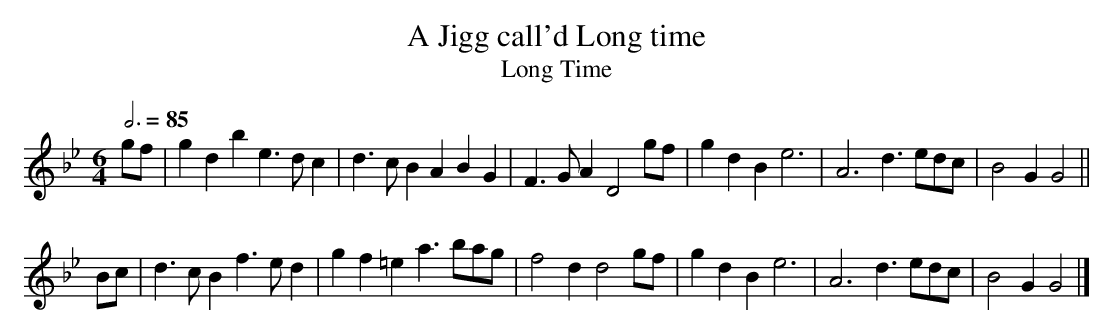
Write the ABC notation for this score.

X:1
T:Jigg call'd Long time, A
T:Long Time
M:6/4
L:1/4
Q:3/4=85
K:GMin
g/f/|gdbe>dc|d>cBABG|F>GAD2g/f/|gdBe3|A3d>ed/c/|B2GG2||
B/c/|d>cBf>ed|gf=ea>ba/g/|f2dd2g/f/|gdBe3|A3d>ed/c/|B2GG2|]
